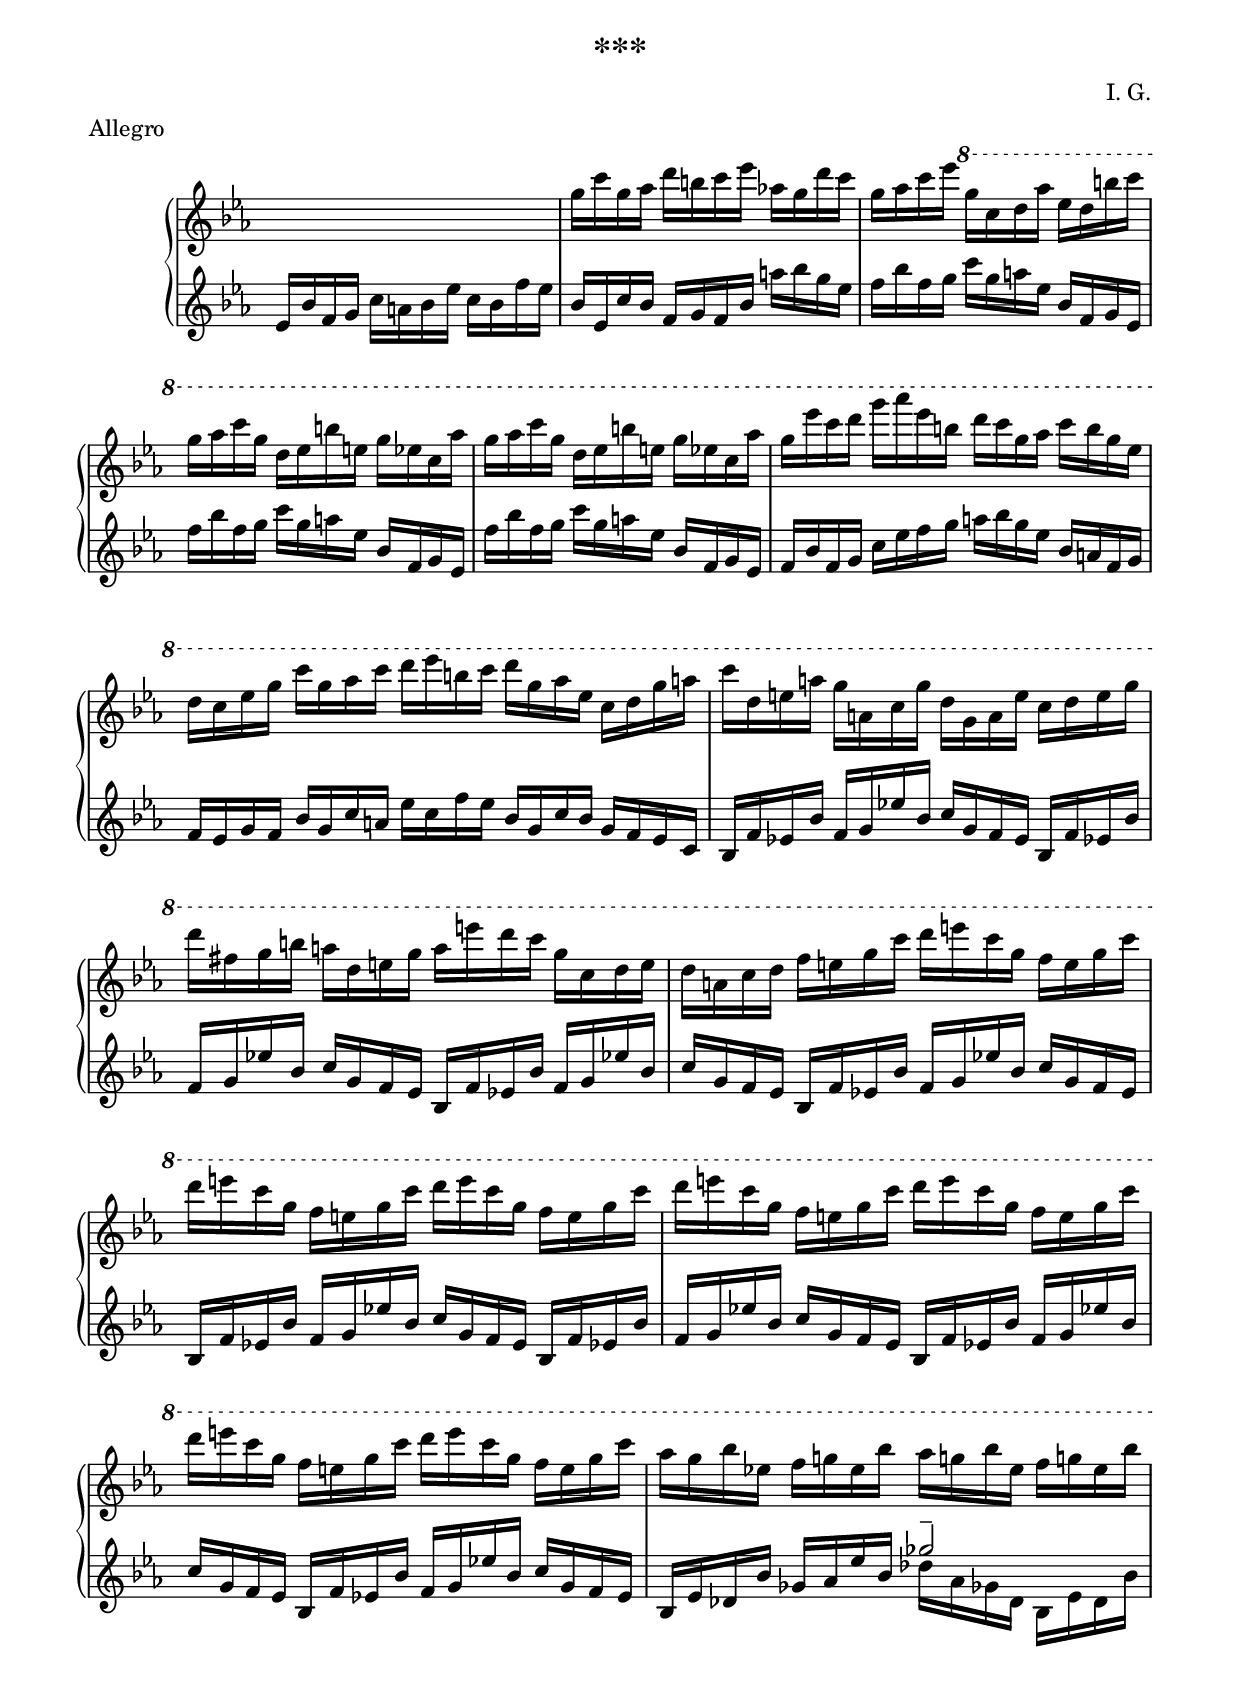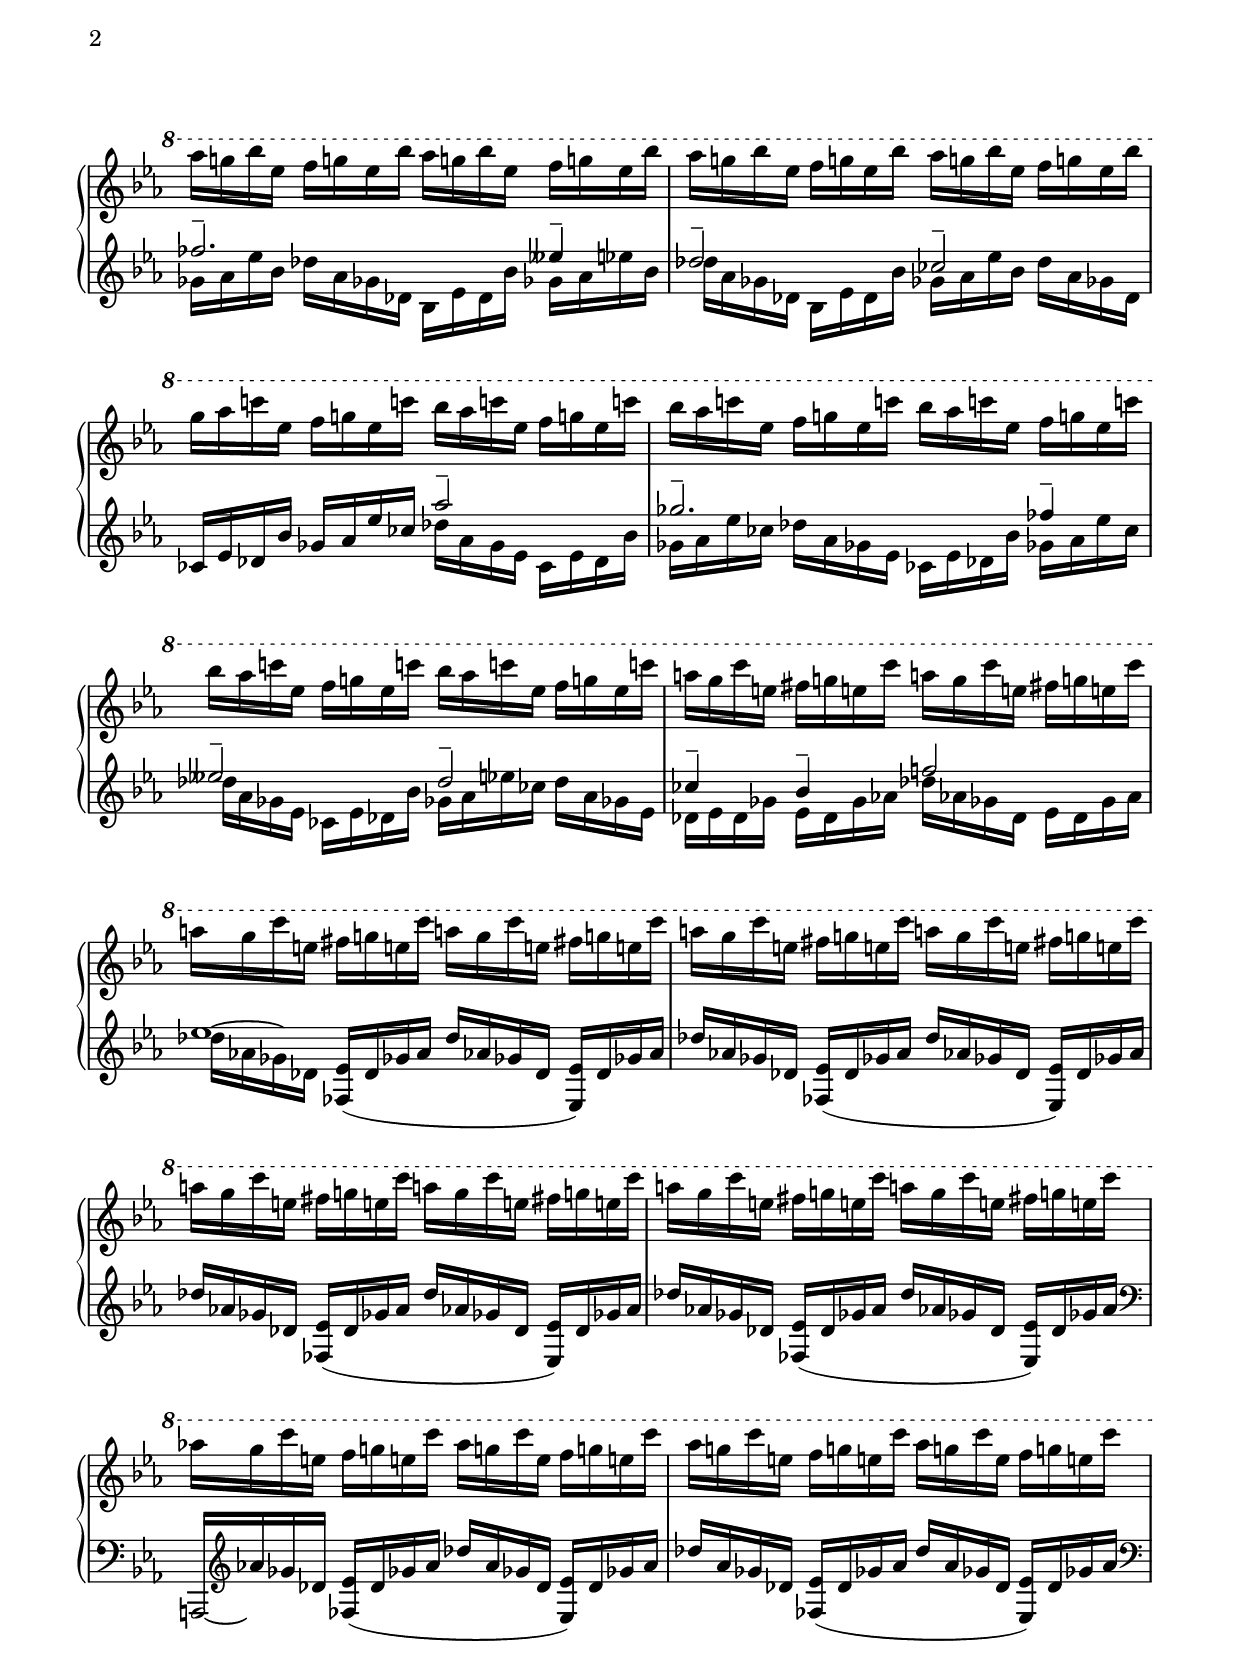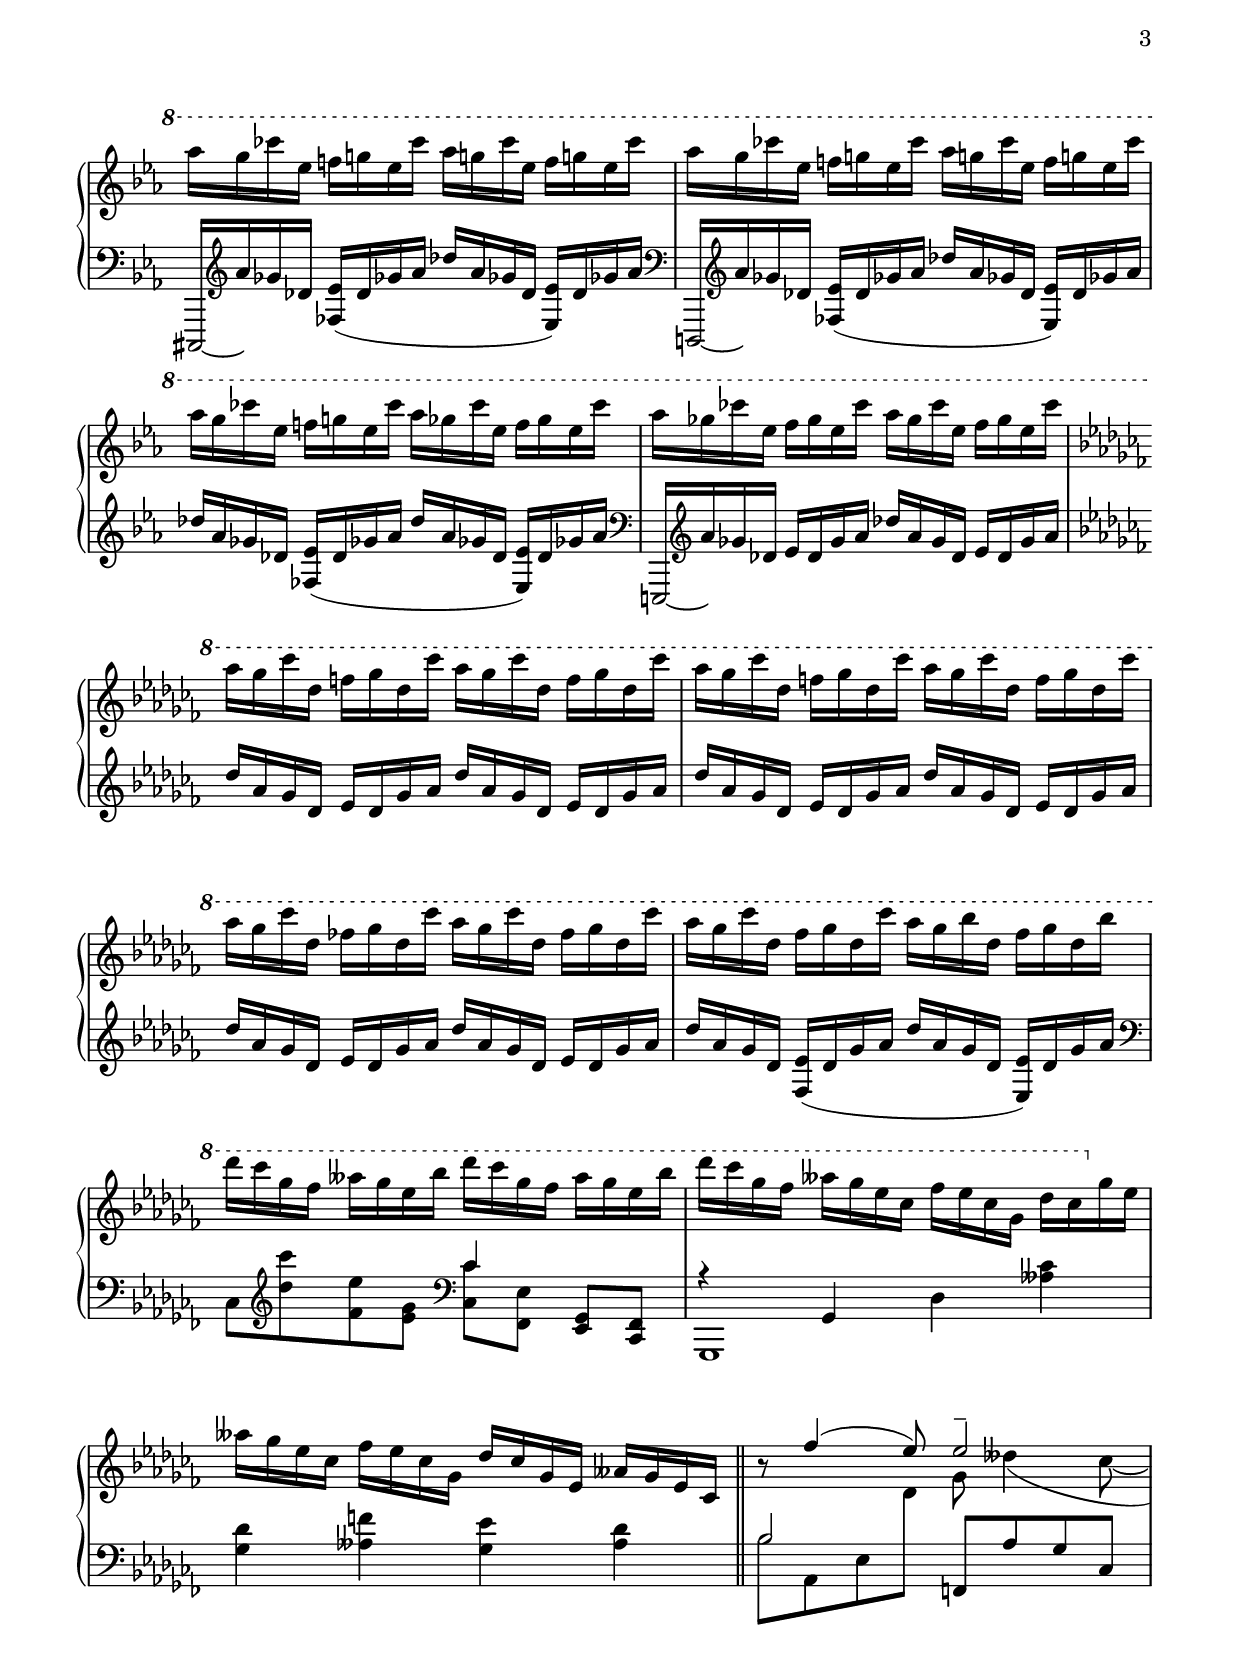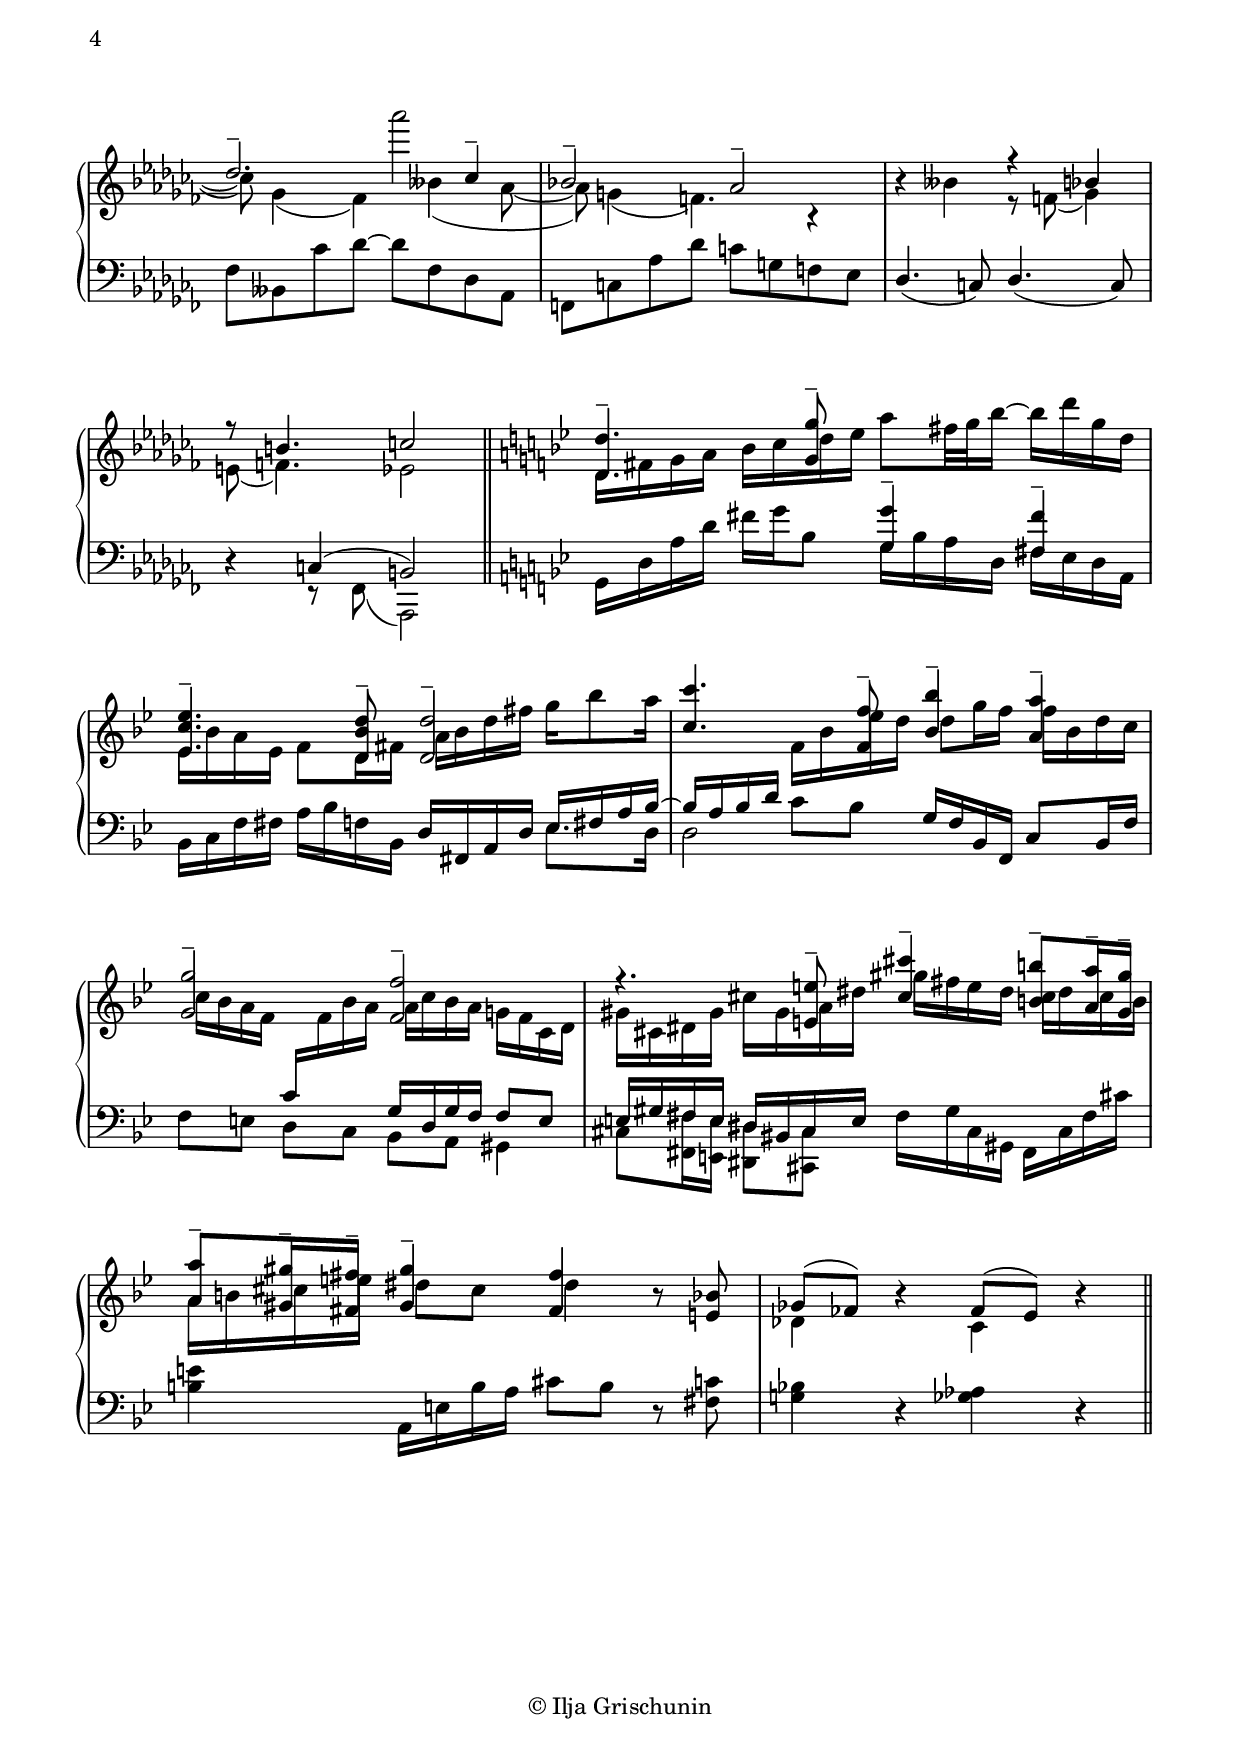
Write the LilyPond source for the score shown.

\version "2.19.15"
%\version "2.18.0"

\language "deutsch"

\header {
  title = "***"
  meter = "Allegro"
  composer = "I. G."
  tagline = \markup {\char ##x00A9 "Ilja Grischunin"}
}

\paper {
  #(set-paper-size "a4")
  top-system-spacing.basic-distance = #25
  %top-markup-spacing.basic-distance = #15
  %markup-system-spacing.basic-distance = #25
  system-system-spacing.basic-distance = #22
  last-bottom-spacing.basic-distance = #25
  left-margin = 15
  right-margin = 15
  %two-sided = ##t
  %inner-margin = 25
  %outer-margin = 15
}

\layout {
  \context {
    \PianoStaff
    \consists #Span_stem_engraver
  }
  \context{
    \Score
    %\override StaffGrouper.staff-staff-spacing.basic-distance = #13
    \remove "Bar_number_engraver"
  }
}
%%%%%%%%% SCRIPTS %%%%%%%%%
makeOctaves =
#(define-music-function (parser location arg mus)
   (integer? ly:music?)
   #{<<
     \withMusicProperty #'to-relative-callback
     #(lambda (m p)
        (let ((mu (ly:music-property m 'element)))
          (ly:music-transpose mu (ly:make-pitch (- arg) 0 0))
          (ly:make-music-relative! mu p)
          (ly:music-transpose mu (ly:make-pitch arg 0 0)))
        p)
     \transpose c' $(ly:make-pitch arg 0 0) $mus
     $mus
     >>
   #})
pocoCr =
#(make-music 'CrescendoEvent
   'span-type 'text
   'span-text "poco cresc.")
pocoDim =
#(make-music 'CrescendoEvent
   'span-type 'text
   'span-text "poco dimin.")
xLV =
#(define-music-function (parser location further) (number?) #{
  \once \override LaissezVibrerTie  #'X-extent = #'(0 . 0)
  \once \override LaissezVibrerTie  #'details #'note-head-gap = #(/
                                                                  further -2)
  \once \override LaissezVibrerTie  #'extra-offset = #(cons (/
                                                             further 2) 0)
   #})
top = \change Staff = "RH"
bot = \change Staff = "LH"
%%%%%%%%%%% RH %%%%%%%%%%%%
rErsteStimme = \relative {
  fes''4( es8) es2-- des2.-- 
  \stemUp
  ces4-- b!2-- as--
}
rZweiteStimme = \relative {
  s4.
  <<
    {
      s2 s \stemDown as'''
    }
    \\
    {
      ges,,8 deses'4( ces8~ ces) ges4( fes) heses( as8~
      as) g4( f4.) r4
    }
  >>
}
rechts = \relative {
  \clef treble
  \key es \major
  \time 3/4
  \override Staff.TimeSignature #'stencil = ##f
  %\override Score.SpacingSpanner.strict-note-spacing = ##t
  %\set Score.proportionalNotationDuration = #(ly:make-moment 1/8)
  %\set Staff.printKeyCancellation = ##f
  s2. g''16 c g as d h c es as,! g d' c g as c es
  \ottava #1
  \set Staff.ottavation = #"8"
  g c, d as' es d h' c
  \repeat unfold 2 {g as c g d es h' e, g es c as'}
  \time 4/4
  g es' c d g as es h d c g as c h g es
  \time 5/4
  d c es g c g as c d es h c d g, as es c d g a
  \time 4/4
  c d, e a g a, c g' d g, a e' c d e g
  d' fis, g h a d, e g a e' d c g c, d e
  d a c d \repeat unfold 7 {f e g c d e c g}
  f e g c as g b es,! f g! es b'
  \repeat unfold 5 {as g! b es, f g! es b'}
  g as c! es, f g! es c'!
  \repeat unfold 5 {b as c! es, f g! es c'!}
  \repeat unfold 10 {a! g c e,! fis! g! e! c'}
  as! g c e, f g! e! c' \repeat unfold 3 {as g! c e, f g! e! c'}
  \repeat unfold 2 {
    as g ces es, f! g! es ces' as g! ces es, f g! es ces'
  }
  as g ces es, f! g! es ces'
  \repeat unfold 3 {as ges ces es, f ges es ces'}
  \key ces \major
  \repeat unfold 4 {as ges ces des, f ges des ces'}
  as ges ces des, fes! ges des ces'
  \repeat unfold 2 {as ges ces des, fes ges des ces'}
  as ges b des, fes ges des b'
  \repeat unfold 2 {des ces ges fes ases ges es b'}
  des ces ges fes ases ges es ces fes es ces ges des' ces
  \ottava #0
  ges es ases ges es ces fes es ces ges
  des' ces ges es ases ges es ces
  \bar "||"
  r8
  <<
    {
      \rErsteStimme
    }
    \\
    {
      \rZweiteStimme
    }
  >>
  r4 heses' 
  <<
    {
      r b r8 h4. c2
    }
    \\
    {
      r8 f,( ges4) e8( f4.) es2
    }
  >>
  \bar "||"
  \key g \minor
  \mergeDifferentlyHeadedOn
  \mergeDifferentlyDottedOn
  <<
    {
      \makeOctaves #1 {d4.-- g8--}
    }
    \\
    {
      d16 fis g a b c 
      \once \override NoteColumn.force-hshift = #1.3
      d es
    }
  >>
  a8 fis32 g b16~ b d g, d
  <<
    {
      <es, c' es>4.--<d b' d>8--
      \makeOctaves #1 {
        d2-- c'4. f,8-- b4-- a-- g2-- f-- 
        r4. e8-- cis'4-- h8-- a16-- gis--
        a8-- gis16-- fis-- gis4-- fis
      }
    }
    \\
    {
      es16 b' a es f8 d16 fis 
      \once \override NoteColumn.force-hshift = #1.3
      a b d fis g b8 a16
      s4 f,16 b 
      \once \override NoteColumn.force-hshift = #1.5
      es d 
      \once \override NoteColumn.force-hshift = #1.3
      d8 g16 f 
      \once \override NoteColumn.force-hshift = #1.2
      f b, d c 
      \once \override NoteColumn.force-hshift = #1.3
      c b a f \bot \stemUp c \top \stemDown f b a 
      \once \override NoteColumn.force-hshift = #1.3
      a c b a g! f c d
      gis cis, dis gis cis gis 
      \once \override NoteColumn.force-hshift = #1.3
      a dis 
      \once \override NoteColumn.force-hshift = #1.3
      gis fis e dis 
      \once \override NoteColumn.force-hshift = #1.4
      cis dis 
      \once \override NoteColumn.force-hshift = #1.3
      cis
      \once \override NoteColumn.force-hshift = #1.3
      h
      a h 
      \once \override NoteColumn.force-hshift = #1.3
      cis
      \once \override NoteColumn.force-hshift = #1.5
      e 
      \once \override NoteColumn.force-hshift = #1.3
      dis8 cis 
      \once \override NoteColumn.force-hshift = #1.3
      dis4
    }
  >>
  r8 <e, b'>
  <<
    {
      ges([ fes)]
    }
    \\
    {
      des4
    }
  >>
  r
  <<
    {
      fes8([ es)]
    }
    \\
    {
      c4
    }
  >>
  r
  \bar "||"
}
%%%%%%%%%%% LH %%%%%%%%%%%%
lErsteStimme = \relative {
  s2 ges''-- fes2.-- eses4-- des2-- ces--
  s as'-- ges2.-- fes4-- eses2-- des--
  ces4-- b-- f'!2 \xLV #5.5 es1\laissezVibrer
}
lZweiteStimme = \relative {
  \stemUp
  b16 es des b' ges as es' b
  \stemDown
  des as ges! des
  \repeat unfold 3 {b es des b' ges! as es' b des as ges! des}
  \stemUp
  ces es des b' ges as es' ces
  \stemDown
  des as ges es
  \repeat unfold 3 {ces es des b' ges! as es' ces des as ges! es}
  des es des ges es des ges as! des as! ges! des es des ges as
  des as! ges des
  \stemUp
  <fes, es'>_( des' ges! as des as! ges! des <es, es'>) des' ges! as
}
links = \relative {
  \clef treble
  \key es \major
  \time 3/4
  \override Staff.TimeSignature #'stencil = ##f
  %\set Staff.printKeyCancellation = ##f
  es'16 b' f g c a b es c b f' es
  b es, c' b f g f b a' b g es
  \repeat unfold 3 {f b f g c g a es b f g es}
  \time 4/4
  f b f g c es f g a b g es b a f g
  \time 5/4
  f es g f b g c a es' c f es b g c b g f es c
  \time 4/4
  \repeat unfold 8 {b f' es! b' f g es'! b c g f es}
  <<
    {
      \lErsteStimme
    }
    \\
    {
      \lZweiteStimme
    }
  >>
  \repeat unfold 3 {
    des' as! ges des <fes, es'>_( des' ges! as
    des as! ges! des <es, es'>) des' ges! as
  }
  \clef bass
  \xLV #2.5 \tweak #'duration-log #1 a,,,\laissezVibrer
  \clef treble
  as'''! ges des <fes, es'>_( des' ges! as
  des as ges! des <es, es'>) des' ges! as
  des as ges des <fes, es'>_( des' ges! as
  des as ges! des <es, es'>) des' ges! as
  \clef bass
  \xLV #2.5 \tweak #'duration-log #1 cis,,,,\laissezVibrer
  \clef treble
  as'''' ges des <fes, es'>_( des' ges! as
  des as ges! des <es, es'>) des' ges! as
  \clef bass
  \xLV #2.5 \tweak #'duration-log #1 d,,,,!\laissezVibrer
  \clef treble
  as'''' ges des <fes, es'>_( des' ges! as
  des as ges! des <es, es'>) des' ges! as
  des as ges des <fes, es'>_( des' ges! as
  des as ges! des <es, es'>) des' ges! as
  \clef bass
  \xLV #2.5 \tweak #'duration-log #1 e,,,\laissezVibrer
  \clef treble
  as''' ges des es des ges as des as ges des es des ges as
  \key ces \major
  \repeat unfold 6 {des as ges des es des ges as}
  des as ges des <fes, es'>_( des' ges as
  des as ges des <es, es'>) des' ges as
  \clef bass
  ces,,8
  \clef treble
  <des'' ces'><fes, es'><es ges>
  \clef bass
  <<
    {
      ces4
    }
    \\
    {
      <ces, ces'>8[<fes, es'>]
    }
  >>
  <es ges><ces fes>
  <<
    {
      r4 ges' \stemDown des' <ases' ces>
    }
    \\
    {
      ges,,1
    }
  >>
  <ges'' des'>4<ases f'><ges es'><ases des>
  \bar "||"
  \mergeDifferentlyHeadedOn
  \mergeDifferentlyDottedOn
  <<
    {
      b2
    }
    \\
    {
      b8 as, es' \top des'
    }
  >>
  \bot
  f,, as' ges ces, fes heses, ces' des~ des fes, des as
  f c' as' des c g f es 
  \stemUp
  des4.( c8) des4.( c8) r4
  <<
    {
      c4( h2)
    }
    \\
    {
      r8 fes( as,2)
    }
  >>
  \bar "||"
  \key g \minor
  \stemNeutral
  g'16 d' a' d fis g b,8
  <<
    {
      \makeOctaves #1 {g4-- fis--}
    }
    \\
    {
      g16 b a d, fis es d a
    }
  >>
  b c f fis a b f b, d fis, a d
  <<
    {
      es fis a b~ b a b d \stemDown c8 b
    }
    \\
    {
      es,8. d16 d2
    }
  >>
  g16 f b, f c'8 b16 f' f8 e \stemDown d[ c]
  <<
    {
      g'16 d g f f8 e e16 gis fis e dis his cis e
    }
    \\
    {
      b8 a gis4 cis8 \makeOctaves #-1 {fis16 e dis8 cis}
    }
  >>
  fis16 gis cis, gis fis cis' fis cis'
  <h e>4 a,16 e' h' a cis8 h r <fis c'><g! b!>4 r <ges as> r
  \bar "||"
  
}
%%%%%%%%%%%%D%%%%%%%%%%%%
dynamic = {
  \override DynamicTextSpanner.style = #'none
  \override Hairpin.to-barline = ##f

}
%%%%%%%%%%%%%%%%%%%%%%
\score {
  \new PianoStaff <<
    \new Staff = "RH" \rechts
    \new Dynamics = "DYN" \dynamic
    \new Staff = "LH" \links
  >>
}